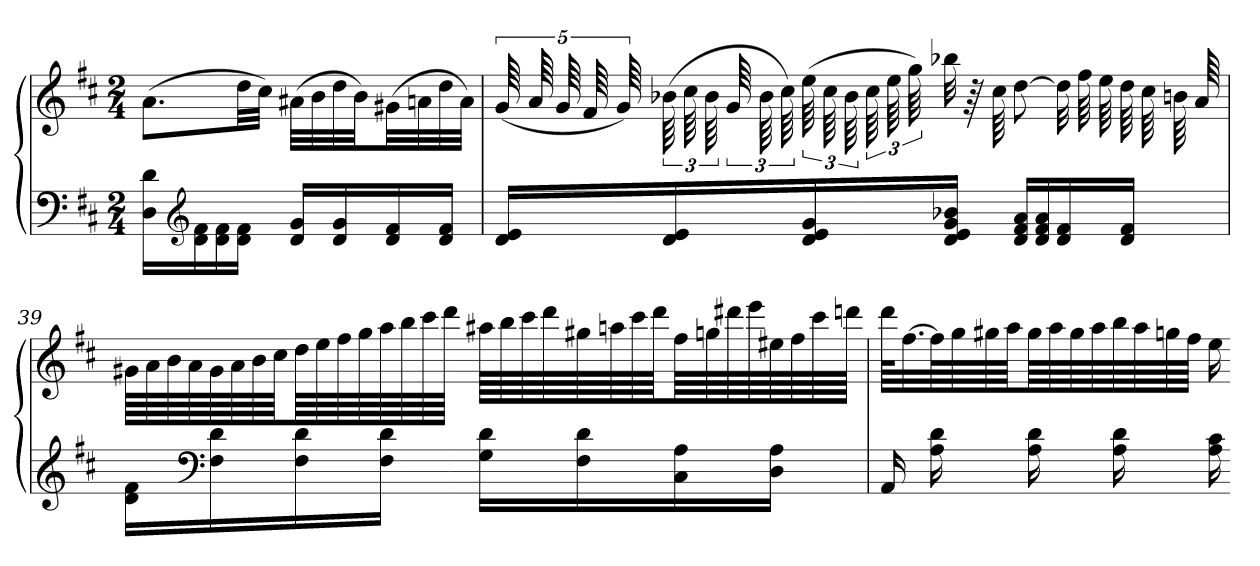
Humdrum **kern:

**kern	**kern
*part1	*part1
*staff2	*staff1
*clefF4	*clefG2
*k[f#c#]	*k[f#c#]
*D:	*D:
*M2/4	*M2/4
=	=
16D 16dLL	(8.aL
*clefG2	*
16d 16f#	.
16d 16f#	.
16d 16f#JJ	32ddLL
.	32cc#JJJ)
16d 16gLL	(32a#XLLL
.	32b
16d 16g	32dd
.	32bJJ)
16d 16f#	(32g#XLL
.	32an
16d 16f#JJ	32dd
.	32aJJJ)
=38	=38
16d 16eLL	(80g
.	80a
.	80g
.	80f#
.	80g)
16d 16e	(96b-X
.	96cc#
.	96b-
.	96g
.	96b-
.	96cc#)
16d 16e 16g	(96ee
.	96cc#
.	96b-
.	96cc#
.	96ee
.	96gg)
16d 16e 16g 16b-XJJ	32bb-X
.	64r
.	64cc#
16d 16f# 16aLL	[8dd
16d 16f# 16a	.
16d 16f#	32dd]
.	64ff#
.	64ee
16d 16f#JJ	64dd
.	64cc#
.	64bn
.	64a
=39	=39
16d 16f#LL	64g#XLLLL
.	64a
.	64b
.	64a
*clefF4	*
16F# 16d	64g#
.	64a
.	64b
.	64cc#JJJ
16F# 16d	64ddLLL
.	64ee
.	64ff#
.	64gg
16F# 16dJJ	64aa
.	64bb
.	64ccc#
.	64dddJJJJ
16G 16dLL	64aa#XLLLL
.	64bb
.	64ccc#
.	64ddd
16F# 16d	64gg#X
.	64aan
.	64ccc#
.	64dddJJJ
16C# 16A	64ff#LLL
.	64ggn
.	64ddd#X
.	64eee
16D 16AJJ	64ee#X
.	64ff#
.	64ccc#
.	64dddnJJJJ
=40	=40
16AA	64dddKLLL
.	[32.ff#
16A 16d	64ff#L]
.	64gg
.	64gg#X
.	64aaJJJ
16A 16d	64gg#LLL
.	64aa
.	64gg#
.	64aa
16A 16d	64bb
.	64aa
.	64ggn
.	64ff#JJJJ
16A 16c#	16ee
=-	=-
*-	*-
